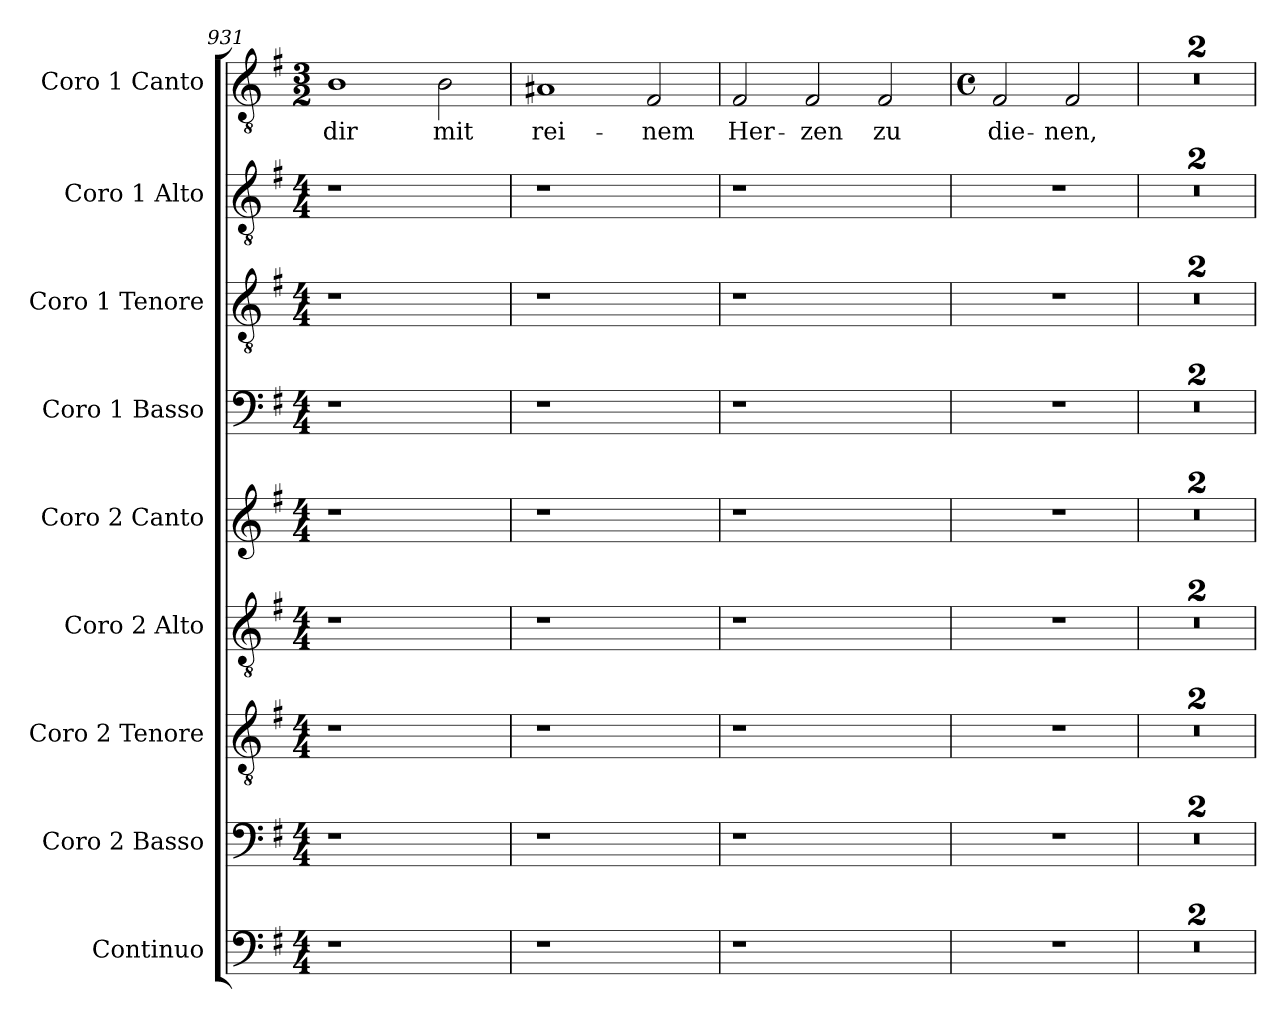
**kern	**kern	**kern	**kern	**kern	**kern	**kern	**kern	**kern	**text
*part9	*part8	*part7	*part6	*part5	*part4	*part3	*part2	*part1	*part1
*staff9	*staff8	*staff7	*staff6	*staff5	*staff4	*staff3	*staff2	*staff1	*staff1
*I"Continuo	*I"Coro 2  Basso	*I"Coro 2  Tenore	*I"Coro 2  Alto	*I"Coro 2  Canto	*I"Coro 1  Basso	*I"Coro 1  Tenore	*I"Coro 1  Alto	*I"Coro 1  Canto	*
*clefF4	*clefF4	*clefGv2	*clefGv2	*clefG2	*clefF4	*clefGv2	*clefGv2	*clefGv2	*
*k[f#]	*k[f#]	*k[f#]	*k[f#]	*k[f#]	*k[f#]	*k[f#]	*k[f#]	*k[f#]	*
*G:	*G:	*G:	*G:	*G:	*G:	*G:	*G:	*G:	*
*M4/4	*M4/4	*M4/4	*M4/4	*M4/4	*M4/4	*M4/4	*M4/4	*M3/2	*
=931	=931	=931	=931	=931	=931	=931	=931	=931	=931
!	!	!	!	!	!	!	!	!	!LO:LY:b:cj
1r	1r	1r	1r	1r	1r	1r	1r	1B	dir
!	!	!	!	!	!	!	!	!	!LO:LY:b:cj
2ryy	2ryy	2ryy	2ryy	2ryy	2ryy	2ryy	2ryy	2B\	mit
=932	=932	=932	=932	=932	=932	=932	=932	=932	=932
!	!	!	!	!	!	!	!	!	!LO:LY:b:cj
1r	1r	1r	1r	1r	1r	1r	1r	1A#X	rei-
!	!	!	!	!	!	!	!	!	!LO:LY:b:cj
2ryy	2ryy	2ryy	2ryy	2ryy	2ryy	2ryy	2ryy	2F#/	-nem
=933	=933	=933	=933	=933	=933	=933	=933	=933	=933
!	!	!	!	!	!	!	!	!	!LO:LY:b:cj
1r	1r	1r	1r	1r	1r	1r	1r	2F#/	Her-
!	!	!	!	!	!	!	!	!	!LO:LY:b:cj
.	.	.	.	.	.	.	.	2F#/	-zen
!	!	!	!	!	!	!	!	!	!LO:LY:b:cj
2ryy	2ryy	2ryy	2ryy	2ryy	2ryy	2ryy	2ryy	2F#/	zu
=934	=934	=934	=934	=934	=934	=934	=934	=934	=934
*	*	*	*	*	*	*	*	*M4/4	*
*	*	*	*	*	*	*	*	*met(c)	*
!	!	!	!	!	!	!	!	!	!LO:LY:b:cj
1r	1r	1r	1r	1r	1r	1r	1r	2F#/	die-
!	!	!	!	!	!	!	!	!	!LO:LY:b:cj
.	.	.	.	.	.	.	.	2F#/	-nen,
=935	=935	=935	=935	=935	=935	=935	=935	=935	=935
1r	1r	1r	1r	1r	1r	1r	1r	1r	.
=936	=936	=936	=936	=936	=936	=936	=936	=936	=936
1r	1r	1r	1r	1r	1r	1r	1r	1r	.
=	=	=	=	=	=	=	=	=	=
*-	*-	*-	*-	*-	*-	*-	*-	*-	*-
